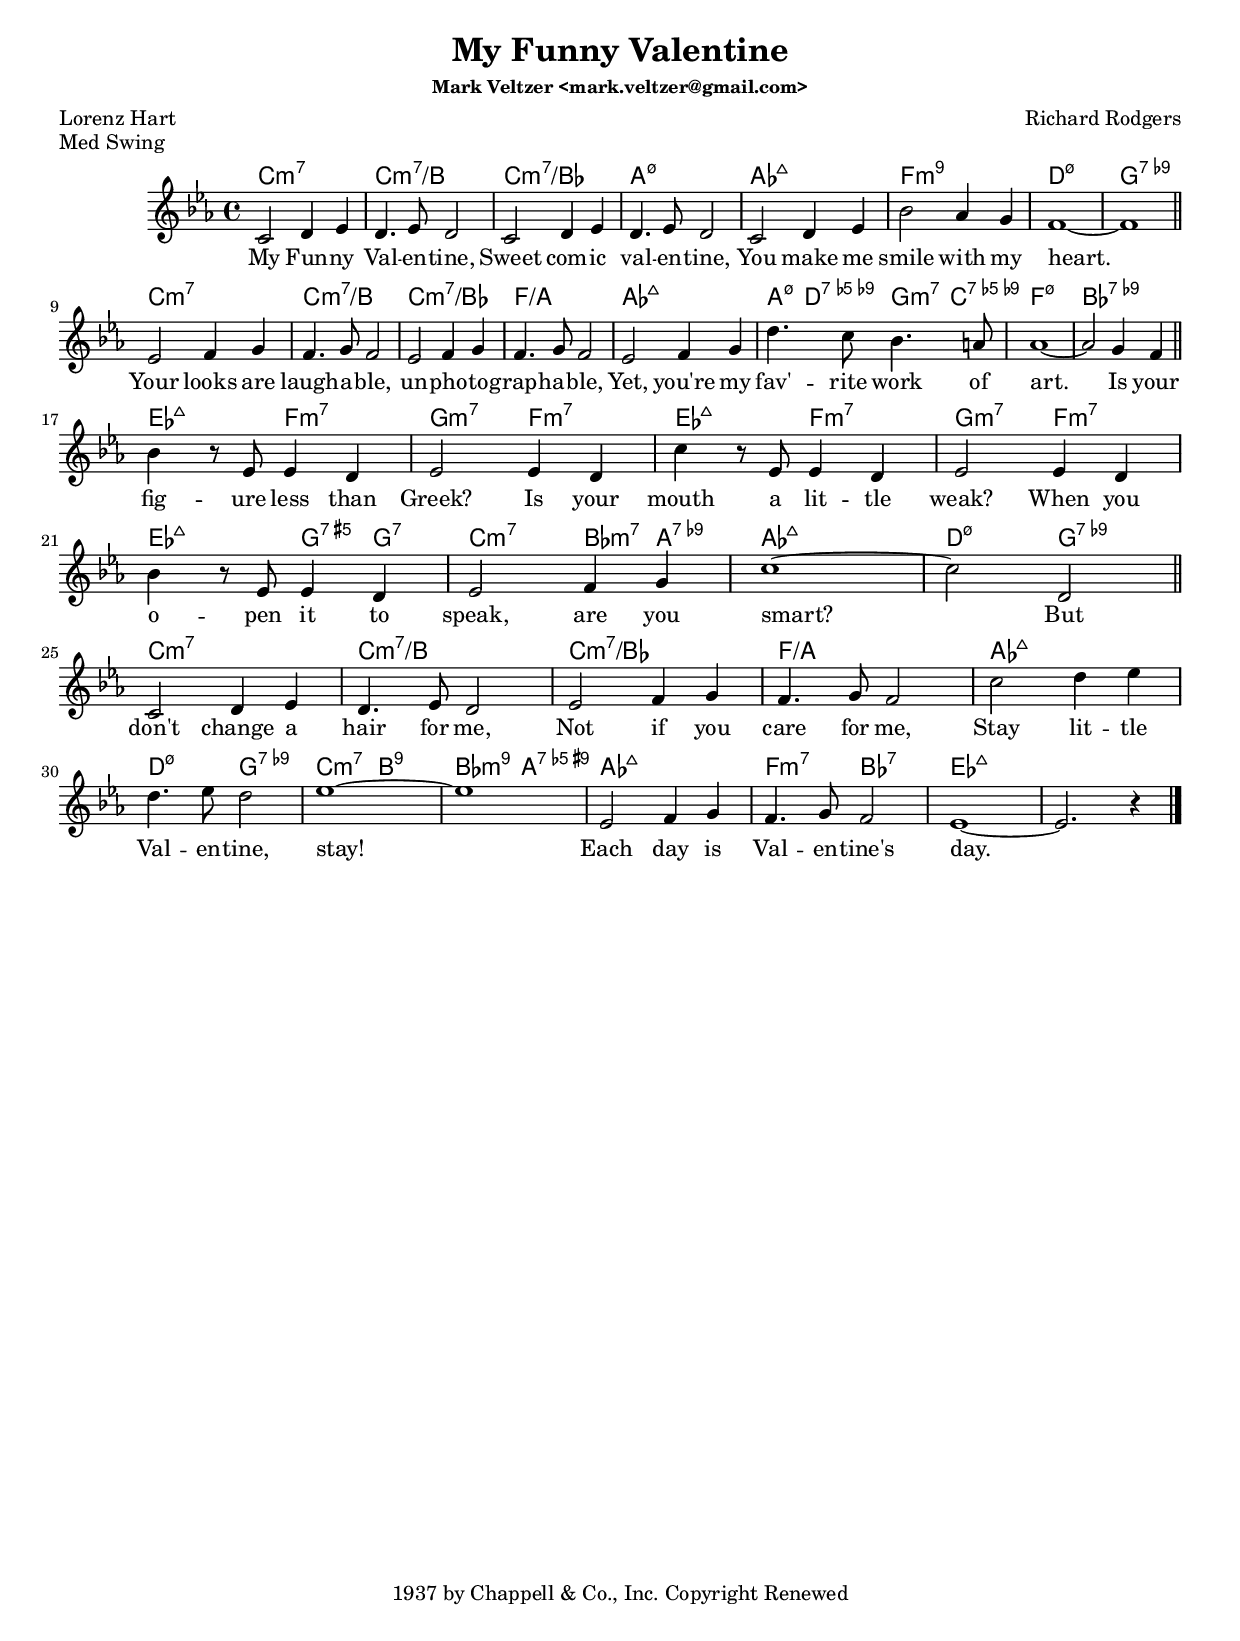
\include "src/include/common.lyi"
\header {
	title="My Funny Valentine"
	subtitle=""
	composer="Richard Rodgers"
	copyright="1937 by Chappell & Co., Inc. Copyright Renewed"
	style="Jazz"
	piece="Med Swing"
	poet="Lorenz Hart"
	completion="5"

	uuid="087137ac-a26f-11df-aa1f-0019d11e5a41"
}

%{
	TODO:
%}

\score {
<<
\chords {
	\set chordChanges = ##t
	c1:m7 | c:m7/+b | c:m7/+bes | a:m7.5- |
	aes:maj7 | f:m7.9 | d:m7.5- | g:7.9- |
	c1:m7 | c:m7/+b | c:m7/+bes | f/a |
	aes:maj7 | a4:m7.5- d:7.5-.9- g:m7 c:7.5-.9- | f1:m7.5- | bes:7.9- |

	ees2:maj7 f:m7 | g:m7 f:m7 | ees2:maj7 f:m7 | g:m7 f:m7 |
	ees2:maj7 g4:7.5+ g:7 | c2:m7 bes4:m7 a:7.9- | aes1:maj7 | d2:m7.5- g:7.9- |

	c1:m7 | c:m7/+b | c:m7/+bes | f/a |
	aes:maj7 | d2:m7.5- g:7.9- | c:m7 b:7.9 | bes:m7.9 a:7.5-.9+ |
	aes1:maj7 | f2:m7 bes:7 | ees1:maj7 | ees1:maj7 |
}
\new Voice="melody" \relative a {
	\time 4/4
	\key c \minor

	c2 d4 ees | d4. ees8 d2 | c2 d4 ees | d4. ees8 d2 |
	c2 d4 ees | bes'2 aes4 g | f1 ~ | f \bar "||" \break

	ees2 f4 g | f4. g8 f2 | ees2 f4 g | f4. g8 f2 |
	ees2 f4 g | d'4. c8 bes4. a8 | aes1 ~ | aes2 g4 f \bar "||" \break

	bes4 r8 ees, ees4 d | ees2 ees4 d | c'4 r8 ees,8 ees4 d | ees2 ees4 d |
	bes' r8 ees, ees4 d | ees2 f4 g | c1 ~ | c2 d, \bar "||" \break

	c2 d4 ees | d4. ees8 d2 | ees2 f4 g | f4. g8 f2 |
	c'2 d4 ees | d4. ees8 d2 | ees1 ~ | ees |
	ees,2 f4 g | f4. g8 f2 | ees1 ~ | ees2. r4 \bar "|."
}
\new Lyrics \lyricsto "melody" {
	My Fun -- ny Val -- en -- tine,
	Sweet com -- ic val -- en -- tine,
	You make me smile with my heart.
	Your looks are laugh -- a -- ble, un -- pho -- to -- graph -- a -- ble,
	Yet, you're my fav' -- rite work of art.

	Is your fig -- ure less than Greek?
	Is your mouth a lit -- tle weak?
	When you o -- pen it to speak, are you smart?

	But don't change a hair for me,
	Not if you care for me,
	Stay lit -- tle Val -- en -- tine, stay!
	Each day is Val -- en -- tine's day.
}
>>
	\midi {
		\context {
			\Score
			tempoWholesPerMinute = #(ly:make-moment 130 4)
		}
	}
	\layout {}
}
